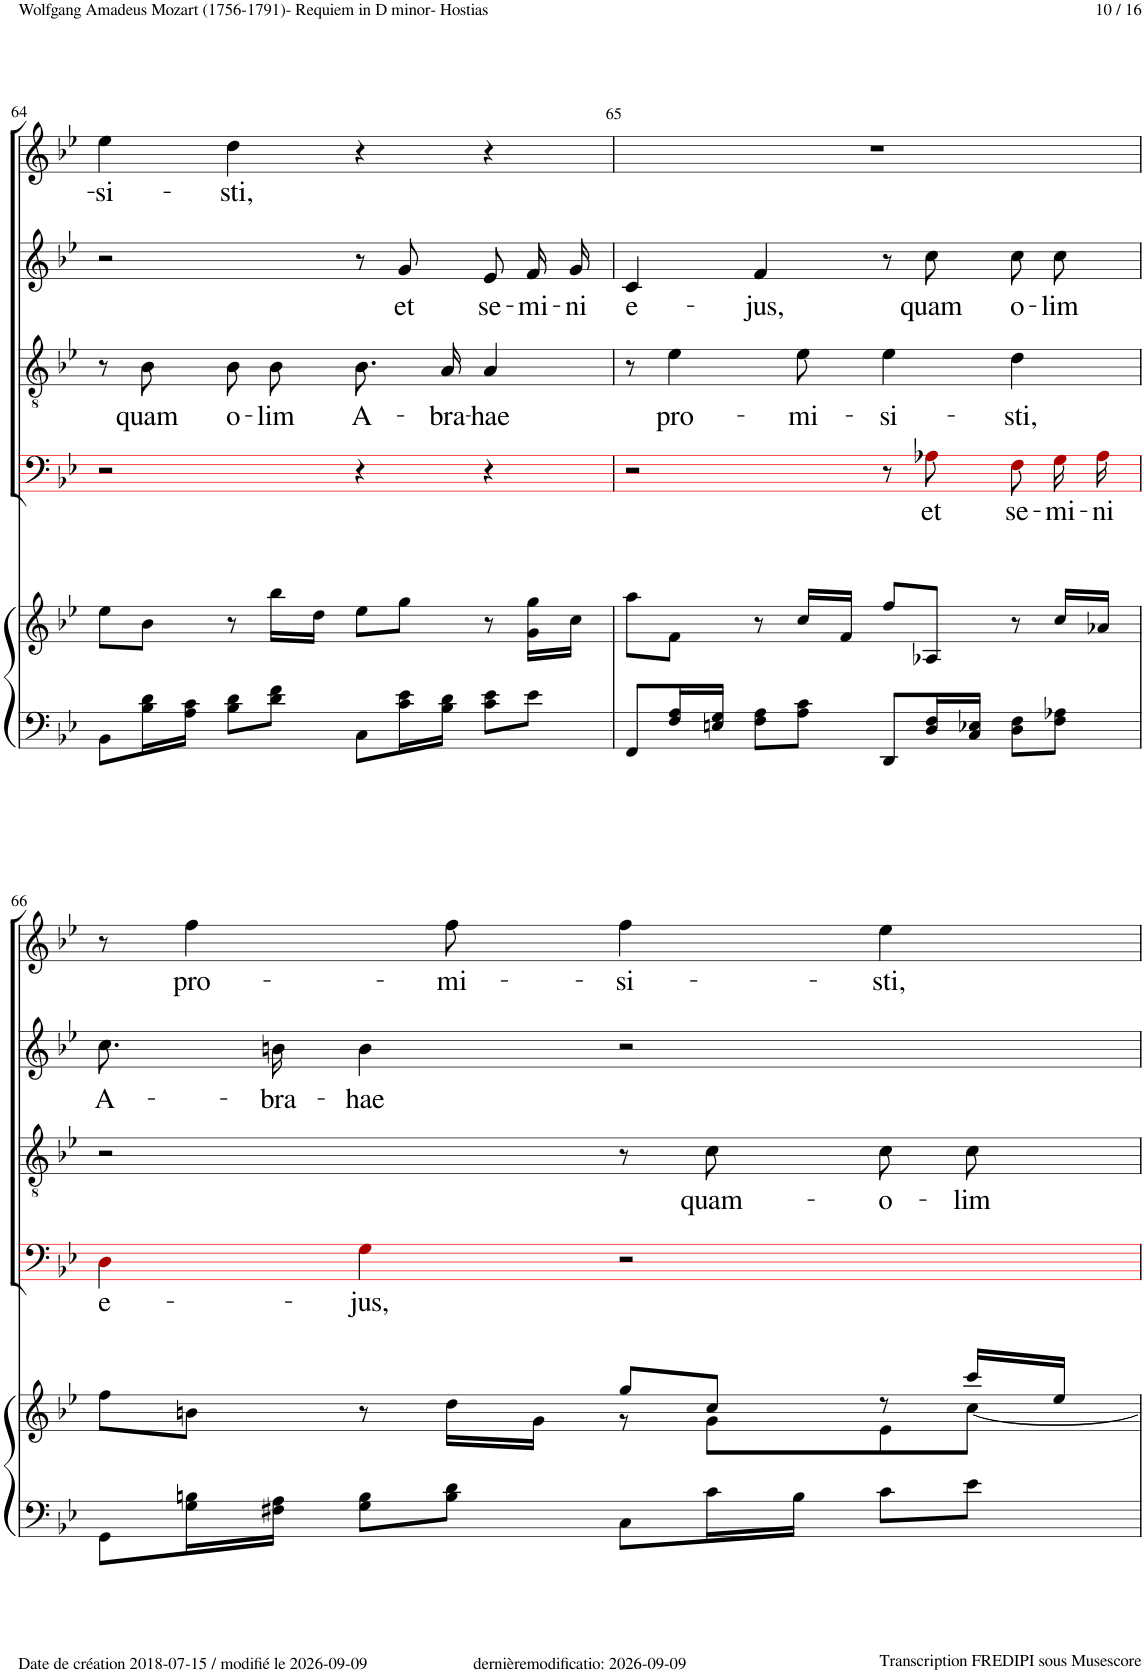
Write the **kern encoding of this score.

**kern	**kern	**kern	**text	**kern	**text	**kern	**text	**kern	**text
*part5	*part5	*part4	*part4	*part3	*part3	*part2	*part2	*part1	*part1
*staff6	*staff5	*staff4	*staff4	*staff3	*staff3	*staff2	*staff2	*staff1	*staff1
*I"Piano	*	*I"Bass	*	*I"Tenor	*	*I"Alto	*	*I"Soprano	*
*I'Pno	*	*	*	*	*	*	*	*	*
!!LO:PB:g=z
*clefF4	*clefG2	*clefF4	*	*clefGv2	*	*clefG2	*	*clefG2	*
*	*	*ITrd8c14	*	*	*	*	*	*	*
*k[b-e-]	*k[b-e-]	*k[b-e-]	*	*k[b-e-]	*	*k[b-e-]	*	*k[b-e-]	*
*M4/4	*M4/4	*M4/4	*	*M4/4	*	*M4/4	*	*M4/4	*
*met(c)	*met(c)	*met(c)	*	*met(c)	*	*met(c)	*	*met(c)	*
=64	=64	=64	=64	=64	=64	=64	=64	=64	=64
!	!	!	!	!	!	!	!	!	!LO:LY:b
8BB-\L	8ee-\L	2r	.	8r	.	2r	.	4ee-!\	-si-
!	!	!	!	!	!LO:LY:b	!	!	!	!
16B-\ 16d\L	8b-\J	.	.	8B-!\	quam	.	.	.	.
16A\ 16c\JJ	.	.	.	.	.	.	.	.	.
!	!	!	!	!	!LO:LY:b	!	!	!	!LO:LY:b
8B-\ 8d\L	8r	.	.	8B-!\L	o-	.	.	4dd!\	-sti,
!	!	!	!	!	!LO:LY:b	!	!	!	!
8d\ 8f\J	16bb-\LL	.	.	8B-!\J	-lim	.	.	.	.
.	16dd\JJ	.	.	.	.	.	.	.	.
!	!	!	!	!	!LO:LY:b	!	!	!	!
8C\L	8ee-\L	4r	.	8.B-!/L	A-	8r	.	4r	.
!	!	!	!	!	!	!	!LO:LY:b	!	!
16c\ 16e-\L	8gg\J	.	.	.	.	8g!/	et	.	.
!	!	!	!	!	!LO:LY:b	!	!	!	!
16B-\ 16d\JJ	.	.	.	16A!/Jk	-bra-	.	.	.	.
!	!	!	!	!	!LO:LY:b	!	!LO:LY:b	!	!
8c\ 8e-\L	8r	4r	.	4A!/	-hae	8e-!/L	se-	4r	.
!	!	!	!	!	!	!	!LO:LY:b	!	!
8e-\J	16g\ 16gg\LL	.	.	.	.	16f!/L	-mi-	.	.
!	!	!	!	!	!	!	!LO:LY:b	!	!
.	16cc\JJ	.	.	.	.	16g!/JJ	-ni	.	.
=65	=65	=65	=65	=65	=65	=65	=65	=65	=65
!	!	!	!	!	!	!	!LO:LY:b	!	!
8FF/L	8aa\L	2r	.	8r	.	4c!/	e-	1r	.
!	!	!	!	!	!LO:LY:b	!	!	!	!
16F/ 16A/L	8f\J	.	.	4e-!\	pro-	.	.	.	.
16En/ 16G/JJ	.	.	.	.	.	.	.	.	.
!	!	!	!	!	!	!	!LO:LY:b	!	!
8F\ 8A\L	8r	.	.	.	.	4f!/	-jus,	.	.
!	!	!	!	!	!LO:LY:b	!	!	!	!
8A\ 8c\J	16cc/LL	.	.	8e-!\	-mi-	.	.	.	.
.	16f/JJ	.	.	.	.	.	.	.	.
!	!	!	!	!	!LO:LY:b	!	!	!	!
8DD/L	8ff/L	8r	.	4e-!\	-si-	8r	.	.	.
!	!	!	!LO:LY:b	!	!	!	!LO:LY:b	!	!
16D/ 16F/L	8A-X/J	8A-X!i\	et	.	.	8cc!\	quam	.	.
16C/ 16E-X/JJ	.	.	.	.	.	.	.	.	.
!	!	!	!LO:LY:b	!	!LO:LY:b	!	!LO:LY:b	!	!
8D\ 8F\L	8r	8F!i\L	se-	4d!\	-sti,	8cc!\L	o-	.	.
!	!	!	!LO:LY:b	!	!	!	!LO:LY:b	!	!
8F\ 8A-X\J	16cc/LL	16G!i\L	-mi-	.	.	8cc!\J	-lim	.	.
!	!	!	!LO:LY:b	!	!	!	!	!	!
.	16a-X/JJ	16A-!i\JJ	-ni	.	.	.	.	.	.
!!LO:LB:g=z
=66	=66	=66	=66	=66	=66	=66	=66	=66	=66
*	*^	*	*	*	*	*	*	*	*
!	!	!	!	!LO:LY:b	!	!	!	!LO:LY:b	!	!
8GG\L	8ff\L	2ryy	4D!i\	e-	2r	.	8.cc!\L	A-	8r	.
!	!	!	!	!	!	!	!	!	!	!LO:LY:b
16G\ 16Bn\L	8bn\J	.	.	.	.	.	.	.	4ff!\	pro-
!	!	!	!	!	!	!	!	!LO:LY:b	!	!
16F#X\ 16A\JJ	.	.	.	.	.	.	16bn!\Jk	-bra-	.	.
!	!	!	!	!LO:LY:b	!	!	!	!LO:LY:b	!	!
8G\ 8B\L	8r	.	4G!i\	-jus,	.	.	4b!\	-hae	.	.
!	!	!	!	!	!	!	!	!	!	!LO:LY:b
8B\ 8d\J	16dd\LL	.	.	.	.	.	.	.	8ff!\	-mi-
.	16g\JJ	.	.	.	.	.	.	.	.	.
!	!	!	!	!	!	!	!	!	!	!LO:LY:b
8C\L	8gg/L	8r	2r	.	8r	.	2r	.	4ff!\	-si-
!	!	!	!	!	!	!LO:LY:b	!	!	!	!
16c\L	8cc/J	8g\L	.	.	8c!\	quam-	.	.	.	.
16B\JJ	.	.	.	.	.	.	.	.	.	.
!	!	!	!	!	!	!LO:LY:b	!	!	!	!LO:LY:b
8c\L	8r	8e-\	.	.	8c!\L	-o-	.	.	4ee-!\	-sti,
!	!	!	!	!	!	!LO:LY:b	!	!	!	!
8e-\J	16ccc/LL	[8cc\J	.	.	8c!\J	-lim	.	.	.	.
.	16ee-/JJ	.	.	.	.	.	.	.	.	.
*	*v	*v	*	*	*	*	*	*	*	*
=	=	=	=	=	=	=	=	=	=
*-	*-	*-	*-	*-	*-	*-	*-	*-	*-
